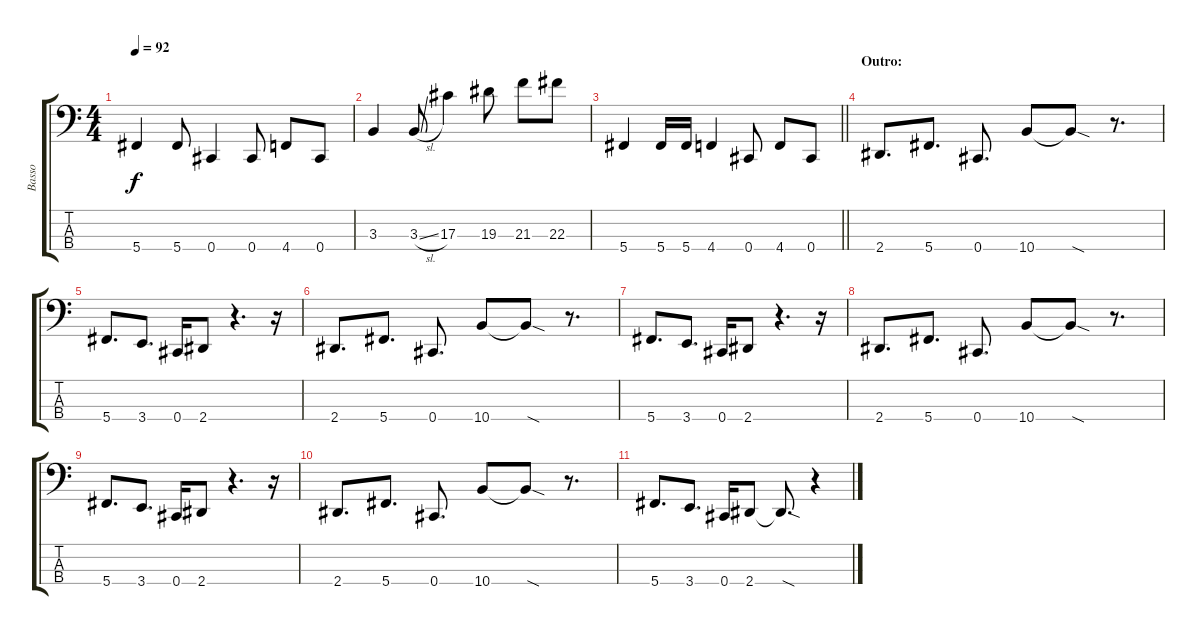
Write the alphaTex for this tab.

\track ("Basso" "Basso") {instrument electricbassfinger}
\staff {score tabs}
\tuning (Gb2 Db2 Ab1 Db1) {hide}
\ts (4 4)
\tempo 92
\clef f4
\ks c
5.4.4{dy f} 5.4.8 0.4.4 0.4.8 4.4.8 0.4.8 |
3.3.4 3.3{sl}.8 17.3.4 19.3.8 21.3.8 22.3.8 |
\barLineRight lightlight
5.4.4 5.4.16 5.4.16 4.4.4 0.4.8 4.4.8 0.4.8 |
\section ("" "Outro:")
2.4.8{d} 5.4.8{d} 0.4.8{d} 10.4.8 10.4{sod t}.8 r.8{d} |
5.4.8{d} 3.4.8{d} 0.4.16 2.4.8 r.4{d} r.16 |
2.4.8{d} 5.4.8{d} 0.4.8{d} 10.4.8 10.4{sod t}.8 r.8{d} |
5.4.8{d} 3.4.8{d} 0.4.16 2.4.8 r.4{d} r.16 |
2.4.8{d} 5.4.8{d} 0.4.8{d} 10.4.8 10.4{sod t}.8 r.8{d} |
5.4.8{d} 3.4.8{d} 0.4.16 2.4.8 r.4{d} r.16 |
2.4.8{d} 5.4.8{d} 0.4.8{d} 10.4.8 10.4{sod t}.8 r.8{d} |
5.4.8{d} 3.4.8{d} 0.4.16 2.4.8 2.4{sod t}.8{d} r.4
